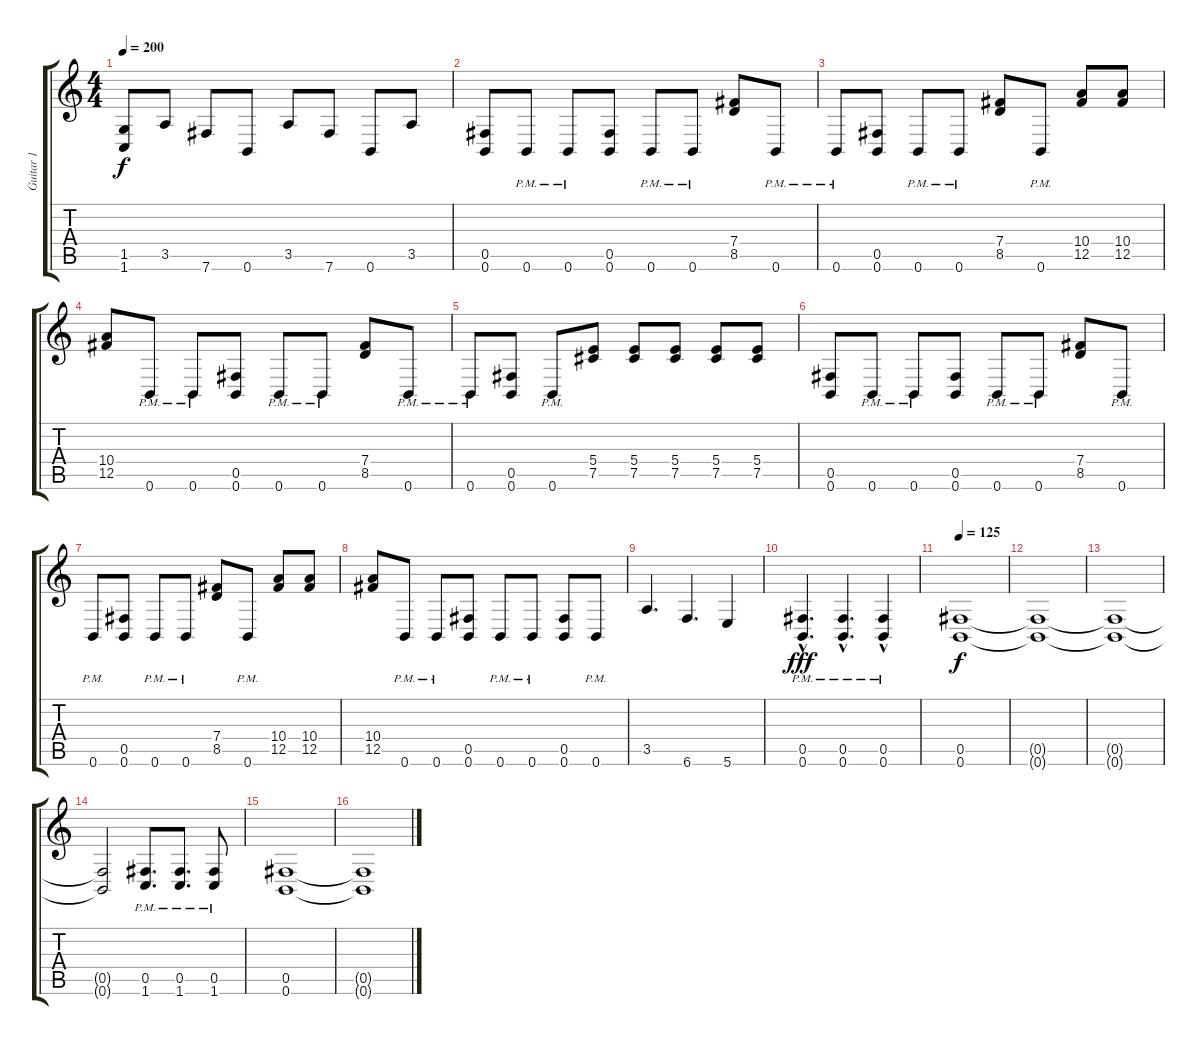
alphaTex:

\track ("Guitar 1" "Guitar 1") {instrument distortionguitar}
\staff {score tabs}
\tuning (Db4 Ab3 E3 B2 Gb2 B1) {hide}
\ts (4 4)
\tempo 200
\clef g2
\ks c
(1.5{t} 1.6{t}).8{dy f} 3.5.8 7.6.8 0.6.8 3.5.8 7.6.8 0.6.8 3.5.8 |
(0.5 0.6).8 0.6{pm}.8 0.6{pm}.8 (0.5 0.6).8 0.6{pm}.8 0.6{pm}.8 (7.4 8.5).8 0.6{pm}.8 |
0.6{pm}.8 (0.5 0.6).8 0.6{pm}.8 0.6{pm}.8 (7.4 8.5).8 0.6{pm}.8 (10.4 12.5).8 (10.4 12.5).8 |
(10.4 12.5).8 0.6{pm}.8 0.6{pm}.8 (0.5 0.6).8 0.6{pm}.8 0.6{pm}.8 (7.4 8.5).8 0.6{pm}.8 |
0.6{pm}.8 (0.5 0.6).8 0.6{pm}.8 (5.4 7.5).8 (5.4 7.5).8 (5.4 7.5).8 (5.4 7.5).8 (5.4 7.5).8 |
(0.5 0.6).8 0.6{pm}.8 0.6{pm}.8 (0.5 0.6).8 0.6{pm}.8 0.6{pm}.8 (7.4 8.5).8 0.6{pm}.8 |
0.6{pm}.8 (0.5 0.6).8 0.6{pm}.8 0.6{pm}.8 (7.4 8.5).8 0.6{pm}.8 (10.4 12.5).8 (10.4 12.5).8 |
(10.4 12.5).8 0.6{pm}.8 0.6{pm}.8 (0.5 0.6).8 0.6{pm}.8 0.6{pm}.8 (0.5 0.6).8 0.6{pm}.8 |
3.5.4{d} 6.6.4{d} 5.6.4 |
(0.5{pm} 0.6{hac pm}).4{d dy fff} (0.5{pm} 0.6{hac pm}).4{d} (0.5{pm} 0.6{hac pm}).4 |
\tempo 125
(0.5 0.6).1{dy f} |
(0.5{t} 0.6{t}).1 |
(0.5{t} 0.6{t}).1 |
(0.5{t} 0.6{t}).2 (0.5{pm} 1.6{pm}).8{d} (0.5{pm} 1.6{pm}).8{d} (0.5{pm} 1.6{pm}).8 |
(0.5 0.6).1 |
(0.5{t} 0.6{t}).1
